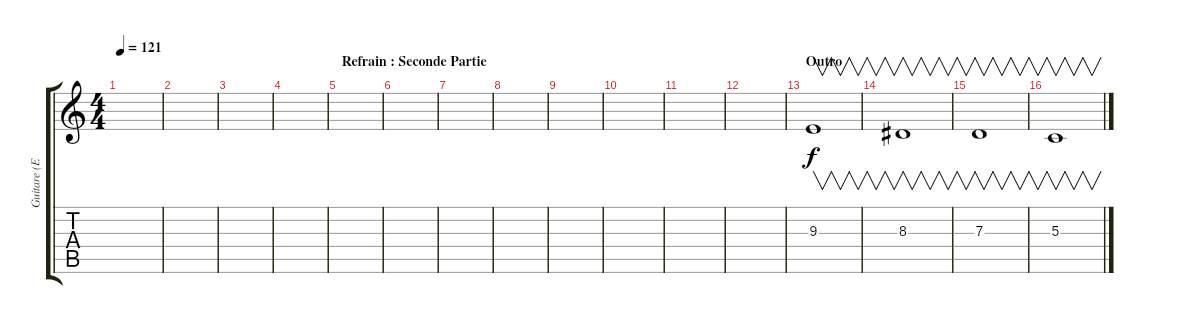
\track ("Guitare (Effet)" "Guitare (E") {instrument lead1square}
\staff {score tabs}
\tuning (E4 B3 G3 D3 A2 E2) {hide}
\ts (4 4)
\tempo 121
\clef g2
\ks c
|
|
|
|
\section ("" "Refrain : Seconde Partie")
|
|
|
|
|
|
|
|
\section ("" "Outro")
9.3.1{v} |
8.3.1{v} |
7.3.1{v} |
5.3.1{v}
